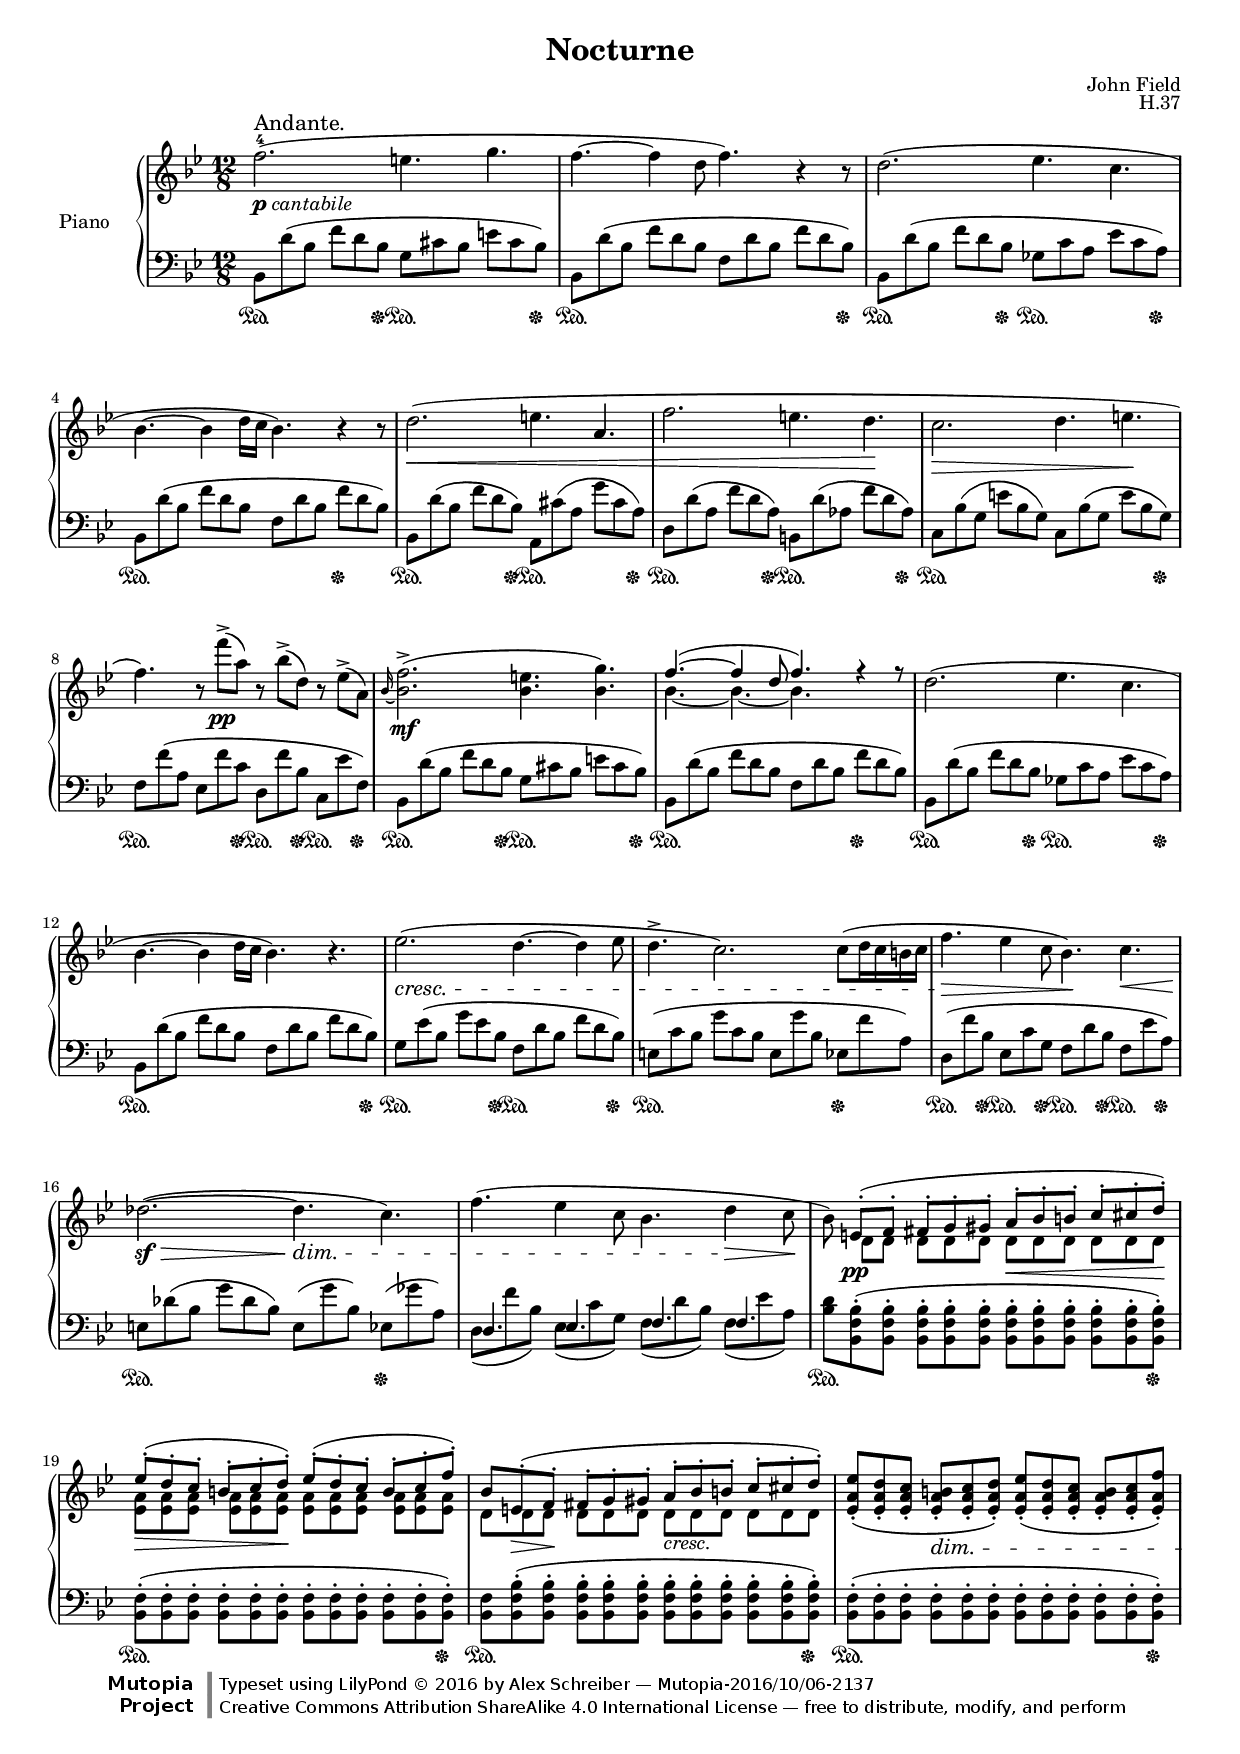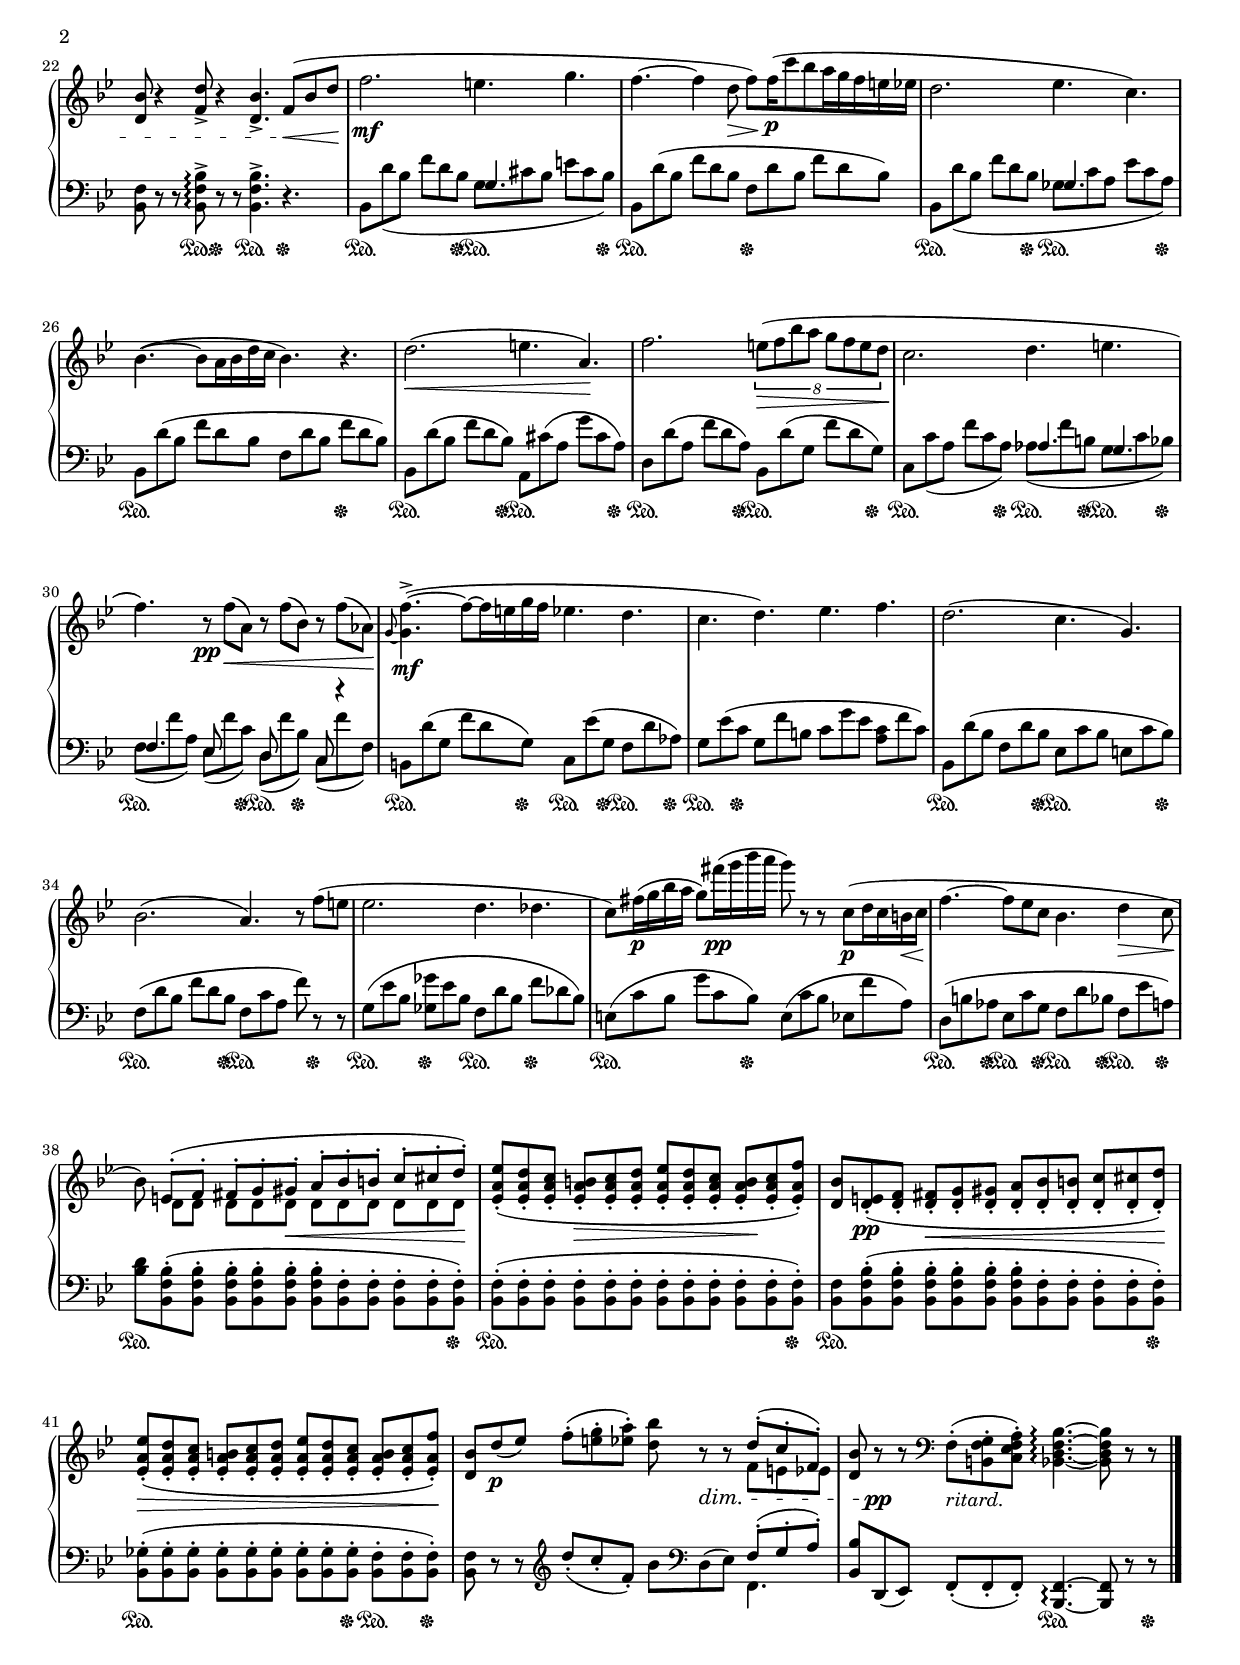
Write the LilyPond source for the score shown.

\version "2.18.2"

\header {
  title =  "Nocturne"
  composer = "John Field"
  opus = "H.37"
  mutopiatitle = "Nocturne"
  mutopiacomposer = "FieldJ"
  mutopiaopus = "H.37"
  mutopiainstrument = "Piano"
  date = "1817"
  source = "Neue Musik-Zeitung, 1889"
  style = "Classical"
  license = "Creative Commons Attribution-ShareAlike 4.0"
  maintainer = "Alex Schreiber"
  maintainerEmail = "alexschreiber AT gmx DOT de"
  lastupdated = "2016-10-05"
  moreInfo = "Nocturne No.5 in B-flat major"

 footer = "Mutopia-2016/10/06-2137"
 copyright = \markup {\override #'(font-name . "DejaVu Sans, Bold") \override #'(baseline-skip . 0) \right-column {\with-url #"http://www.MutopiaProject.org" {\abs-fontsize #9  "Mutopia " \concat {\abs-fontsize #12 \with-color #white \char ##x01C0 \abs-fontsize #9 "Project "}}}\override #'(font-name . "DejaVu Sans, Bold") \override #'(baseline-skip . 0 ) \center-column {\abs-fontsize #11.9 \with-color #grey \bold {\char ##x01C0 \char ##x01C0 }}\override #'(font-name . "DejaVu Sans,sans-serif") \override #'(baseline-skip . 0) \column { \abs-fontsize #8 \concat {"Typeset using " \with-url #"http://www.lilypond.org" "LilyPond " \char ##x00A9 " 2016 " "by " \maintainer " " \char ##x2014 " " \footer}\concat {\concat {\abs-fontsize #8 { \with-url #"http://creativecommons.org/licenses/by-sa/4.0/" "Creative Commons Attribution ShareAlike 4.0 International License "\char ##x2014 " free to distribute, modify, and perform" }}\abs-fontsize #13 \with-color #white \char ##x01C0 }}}
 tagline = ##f
}


%\paper {
%  top-margin = 8\mm
%  bottom-margin = 9\mm
%  top-system-spacing.basic-distance = #12
%  ragged-last-bottom = ##f
%}

#(set-global-staff-size 16.8)


originalBreaks = {
  \repeat unfold 3 {s1. \noBreak}
  \break
  \repeat unfold 4 {s1. \noBreak}
  \break
  \repeat unfold 4 {s1. \noBreak}
  \break
  \repeat unfold 4 {s1. \noBreak}
  \break
  \repeat unfold 3 {s1. \noBreak}
  \break
  \repeat unfold 3 {s1. \noBreak}
  \break    % page break  
  \repeat unfold 4 {s1. \noBreak}
  \break
  \repeat unfold 4 {s1. \noBreak}
  \break
  \repeat unfold 4 {s1. \noBreak}
  \break
  \repeat unfold 4 {s1. \noBreak}
  \break
}
originalBreaks = {}   % comment out this line to obtain the original line breaks.

rightNotes = \relative c'{
  \clef treble
  \key bes \major
  \time 12/8
  f'2.-4(_\markup{\dynamic p \italic cantabile}^\markup { \large "Andante." } e4. g4. 
  f4.~ f4 d8 f4.) r4 r8
  d2.( es4. c4. 
  bes4. ~ bes4 d16 c bes4.) r4 r8
  d2.(\< e4. a,4. 
  f'2. e4. d4.\! 
  c2.\> d4. e4.\!   
  f4.) r8 f'->(\pp a,) r bes->( d,) r es->( a,)
  \grace bes16~ <bes f'>2.->(\mf <bes e>4. <bes g'>4.)
  <<{f'4.( ~ f4 d8 f4.) r4 r8}\\{bes,4.~ bes~ bes s}>> 
  d2.( es4. c4.   
  bes4. ~ bes4 d16 c bes4.) r4. 
  es2.( \cresc d4. ~ d4 es8 
  d4.-> c2.) c8( d16 c b c 
  f4.\> es4 c8 bes4.)\! c\<   
  des2.(\sf\> ~ des4.\dim c) 
  f( es4 c8 bes4. d4\> c8\! 
  bes) <<{e,-.(\pp f-. fis-. g-. gis-. a-.\< bes-. b-. c-. cis-. d-.\!) 
	  es-.\>( d-. c-. b-. c-. d-.\!) es-.( d-. c-. b-. c-. f-.) 
	  bes, e,-.\>( f-.\! fis-. g-. gis-. a-._\markup{\italic cresc.} bes-. b-. c-. cis-. d-.)}\\
	 {d, d d d d d d d d d d 
	  <es a> <es a> <es a> <es a> <es a> <es a> <es a> <es a> <es a> <es a> <es a> <es a> 
	  d d d d d d d d d d d d}>>  
  <es a es'>-.( <es a d>-. <es a c>-. <es a b>-.\dim <es a c>-. <es a d>-.) <es a es'>-.( <es a d>-. <es a c>-. <es a b>-. <es a c>-. <es a f'>-.)    \pageBreak
  <d bes'> r4 <f d'>8-> r4 <d bes'>4.-> f8\<( bes d\!
  f2.\mf e4. g4. 
  f4. ~ f4 d8\> f\!) f16\p( c'8 bes a16 g f e es 
  d2. es4. c4.)   
  bes4.( ~ bes8 a16 bes d c bes4.) r4. 
  d2.\<( e4. a,4.\!) 
  f'2. \times 6/8 {e8\>( f bes a g f e d\!} 
  c2. d4. e 
  f) r8\pp f\<( a,) r f'( bes,) r f'( as,\!) 
  \grace g~ <g f'>4.->\mf( ~ f'8 ~ f16 e g f es4. d 
  c d) es f 
  d2.( c4. g)   
  bes2.( a4.) r8 f'( e 
  es2. d4. des 
  c8) fis16\p( g bes a g8) fis'16\pp( g bes a g8) r r c,,\p( d16 c b\< c 
  f4.\! ~ f8 es c bes4. d4\> c8\!   
  bes) <<{e,-.( f-. fis-. g-. gis-.\< a-. bes-. b-. c-. cis-. d-.\!)}\\{d, d d d d d d d d d d}>>
  <es a es'>-.( <es a d>-. <es a c>-. <es a b>-.\>-. <es a c>-. <es a d>-. <es a es'>-. <es a d>-. <es a c>-. <es a b>-.\! <es a c>-. <es a f'>-.)
  <d bes'> <d e>-.\pp( <d f>-. <d fis>-.\< <d g>-. <d gis>-. <d a'>-. <d bes'>-. <d b'>-. <d c'>-. <d cis'>-. <d d'>-.\!)   
  <es a es'>-.\>-.( <es a d>-. <es a c>-. <es a b>-. <es a c>-. <es a d>-. <es a es'>-. <es a d>-. <es a c>-. <es a b>-. <es a c>-. <es a f'>-.\!) 
  <d bes'> d'\p( es) f-.( <e g>-. <es a>-.) <d bes'> r \dim r <<{d-.( c-. f,-.)}\\{ f e es}>> 
  <d bes'> r\pp r \clef bass f,-._\markup{\italic ritard.} ( <b, f' g>-. <c es f a>-.) <bes d f bes>4. ~\arpeggio <bes d f bes>8 r r   
  \bar "|."
}

leftNotes = \relative c{
  \clef bass
  \key bes \major
  bes8 d'( bes f' d bes g cis bes e cis bes) 
  bes, d'( bes f' d bes f d' bes f' d bes) 
  bes, d'( bes f' d bes ges c a es' c a) 
  bes, d'( bes f' d bes f d' bes f' d bes) 
  bes, d'( bes f' d bes) a, cis'( a g' cis, a) 
  d, d'( a f' d a) b, d'( as f' d as) 
  c, bes'( g e' bes g) c, bes'( g e' bes g) 
  
  f f'( a, es f' c d, f' bes, c, es' f,) 
  bes, d'( bes f' d bes g cis bes e cis bes) 
  bes, d'( bes f' d bes f d' bes f' d bes) 
  bes, d'( bes f' d bes ges c a es' c a)
  bes, d'( bes f' d bes f d' bes f' d bes) 
  g es'( bes g' es bes f d' bes f' d bes)
  e,( c' bes g' c, bes e, g' bes, es, f' a,) 
  d,( f' bes, es, c' g f d' bes f es' a,) 
  e des'( bes g' des bes) e,( g' bes,) es,( ges' a,)
  
  <<{ d,4. es f f}\\
    {d8( f' bes,) es,( c' g) f( d' bes) f( es' a,)}>>
  
  <bes d> <bes, f' bes>-.( <bes f' bes>-. <bes f' bes>-. <bes f' bes>-. <bes f' bes>-. <bes f' bes>-. <bes f' bes>-. <bes f' bes>-. <bes f' bes>-. <bes f' bes>-. <bes f' bes>-.) 
  <bes f'>-.( <bes f'>-. <bes f'>-. <bes f'>-. <bes f'>-. <bes f'>-. <bes f'>-. <bes f'>-. <bes f'>-. <bes f'>-. <bes f'>-. <bes f'>-.)
  <bes f'> <bes f' bes>-.( <bes f' bes>-. <bes f' bes>-. <bes f' bes>-. <bes f' bes>-. <bes f' bes>-. <bes f' bes>-. <bes f' bes>-. <bes f' bes>-. <bes f' bes>-. <bes f' bes>-.) 
  <bes f'>-.( <bes f'>-. <bes f'>-. <bes f'>-. <bes f'>-. <bes f'>-. <bes f'>-. <bes f'>-. <bes f'>-. <bes f'>-. <bes f'>-. <bes f'>-.) 
  
  <bes f'> r r <bes f' bes>\arpeggio-> r r <bes f' bes>4.-> r4. 
  <<{s2. g'4. s}\\{bes,8 d'( bes f' d bes g cis bes e cis bes)}>>
  bes, d'( bes f' d bes f d' bes f' d bes) 
  <<{s2. ges4. s}\\{bes,8 d'( bes f' d bes ges c a es' c a) }>>
  bes, d'( bes f' d bes f d' bes f' d bes) 
  bes, d'( bes f' d bes) a, cis'( a g' cis, a) 
  d, d'( a f' d a) bes, d'( g, f' d g,) 
  <<{s2. as4. g}\\{c,8 c'( a f' c a) as( f' b, g c bes) }>>
  <<{ f4. es8 s4 d8 s4 c8 r4}\\
    {f8( f' a,) es( f' c) d,( f' bes,) c,( f' f,)}>> 
  b, d'( g, f' d g,) c, es'( g, f d' as) 
  g es'( c g f' b, c g' es <a, c> f' c) 
  bes, d'( bes f d' bes es, c' bes e, c' bes) 
  f( d' bes f' d bes f c' a f') r r 
  g,( es' bes <ges ges'> es' bes f d' bes f' des bes) 
  e,( c' bes g' c, bes) e,( c' bes es, f' a,) 
  d,( b' as es c' g f d' bes f es' a,) 
  <bes d> <bes, f' bes>-.( <bes f' bes>-. <bes f' bes>-. <bes f' bes>-. <bes f' bes>-. <bes f' bes>-. <bes f'>-. <bes f'>-. <bes f'>-. <bes f'>-. <bes f'>-.) 
  <bes f'>-.( <bes f'>-. <bes f'>-. <bes f'>-. <bes f'>-. <bes f'>-. <bes f'>-. <bes f'>-. <bes f'>-. <bes f'>-. <bes f'>-. <bes f'>-.)
  <bes f'> <bes f' bes>-.( <bes f' bes>-. <bes f' bes>-. <bes f' bes>-. <bes f' bes>-. <bes f' bes>-. <bes f'>-. <bes f'>-. <bes f'>-. <bes f'>-. <bes f'>-.) 
  <bes ges'>-.( <bes ges'>-. <bes ges'>-. <bes ges'>-. <bes ges'>-. <bes ges'>-. <bes ges'>-. <bes ges'>-. <bes ges'>-. <bes f'>-. <bes f'>-. <bes f'>-.) 
  <bes f'> r r \clef treble d''-.( c-. f,-.) bes \clef bass d,,( es) 
  <<{f-.( g-. a-.)}\\{f,4.}>> 
  <bes bes'>8 d,( es) f-.( f-. f-.) <bes, f'>4. ~\arpeggio <bes f'>8 r r
}

on = \sustainOn
off = \sustainOff
pedalOne = {s1\on s4 s8 s8 \off}
pedalHalf = {s2\on s8 s8 \off}
pedalQuarter = {s4\on s8 \off  }
pedalThreeQuarter = {s1\on s8 s4. \off  }
pedalTwo = {\pedalHalf \pedalHalf}
pedalThree = {\pedalHalf \pedalQuarter \pedalQuarter}
pedalFour= {\pedalQuarter \pedalQuarter  \pedalQuarter \pedalQuarter }
pedal = {\pedalTwo \pedalOne \pedalTwo
         \pedalThreeQuarter \pedalTwo \pedalTwo \pedalOne
	 \pedalThree \pedalTwo \pedalThreeQuarter \pedalTwo
	 \pedalOne \pedalTwo \pedalThreeQuarter \pedalFour
	 \pedalThreeQuarter s1. \pedalOne
	 \pedalOne \pedalOne \pedalOne   % pageBreak
	 s4. s8\on s4 \off s4.\on s4. \off \pedalTwo s2. \on s2. \off \pedalTwo
	 \pedalThreeQuarter \pedalTwo \pedalTwo \pedalThree
	 \pedalHalf \pedalQuarter s4. \pedalThree \pedalQuarter s1 s8 \pedalTwo
	 \pedalHalf s2\on s4\off s4.\on s4.\off s4.\on s4.\off \pedalHalf s2. \pedalFour
	 \pedalOne \pedalOne \pedalOne
	 s1\on s8\off \pedalQuarter s1. s2. \pedalHalf }

\score  
{
  \new PianoStaff  <<
    \set PianoStaff.instrumentName = "Piano  "
    
    \new Staff = "rightNotes" \originalBreaks \rightNotes
    \new Staff = "leftNotes" \leftNotes 
    \new Dynamics = "pedal" \pedal
  >>
  \layout {}
  \midi {}
}
